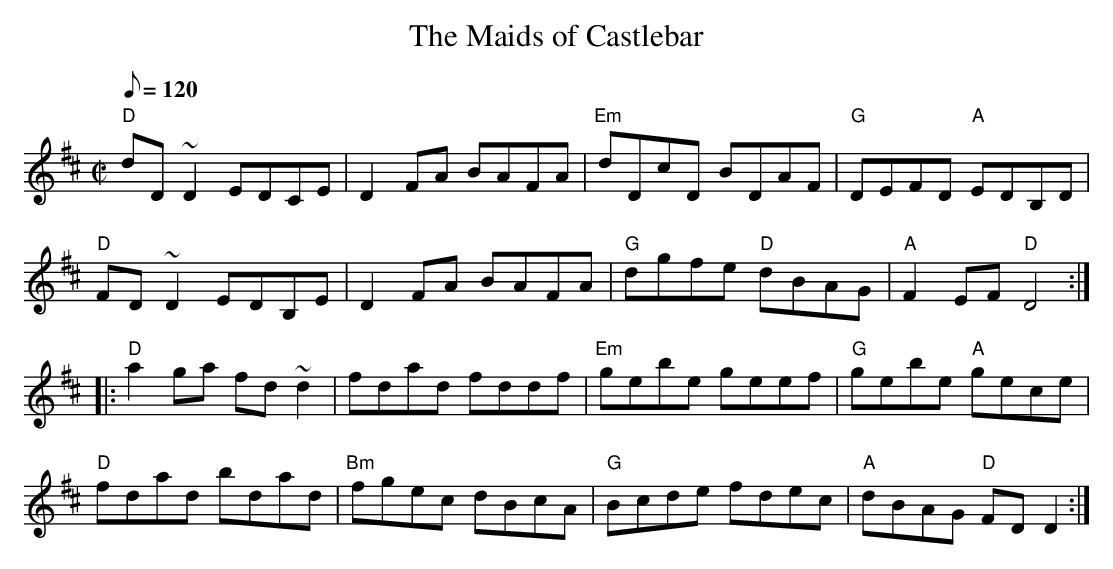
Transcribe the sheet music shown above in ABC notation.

X:1
T:Maids of Castlebar, The
M:C|
L:1/8
Q:120
K:D
"D"dD~D2 EDCE | D2FA BAFA | "Em"dDcD BDAF | "G"DEFD "A"EDB,D |
"D"FD~D2 EDB,E | D2FA BAFA |"G"dgfe "D"dBAG |"A"F2EF "D"D4 :|:
"D"a2ga fd~d2 | fdad fddf | "Em"gebe geef | "G"gebe "A"gece |
"D"fdad bdad | "Bm"fgec dBcA | "G"Bcde fdec | "A"dBAG "D"FDD2 :|]
